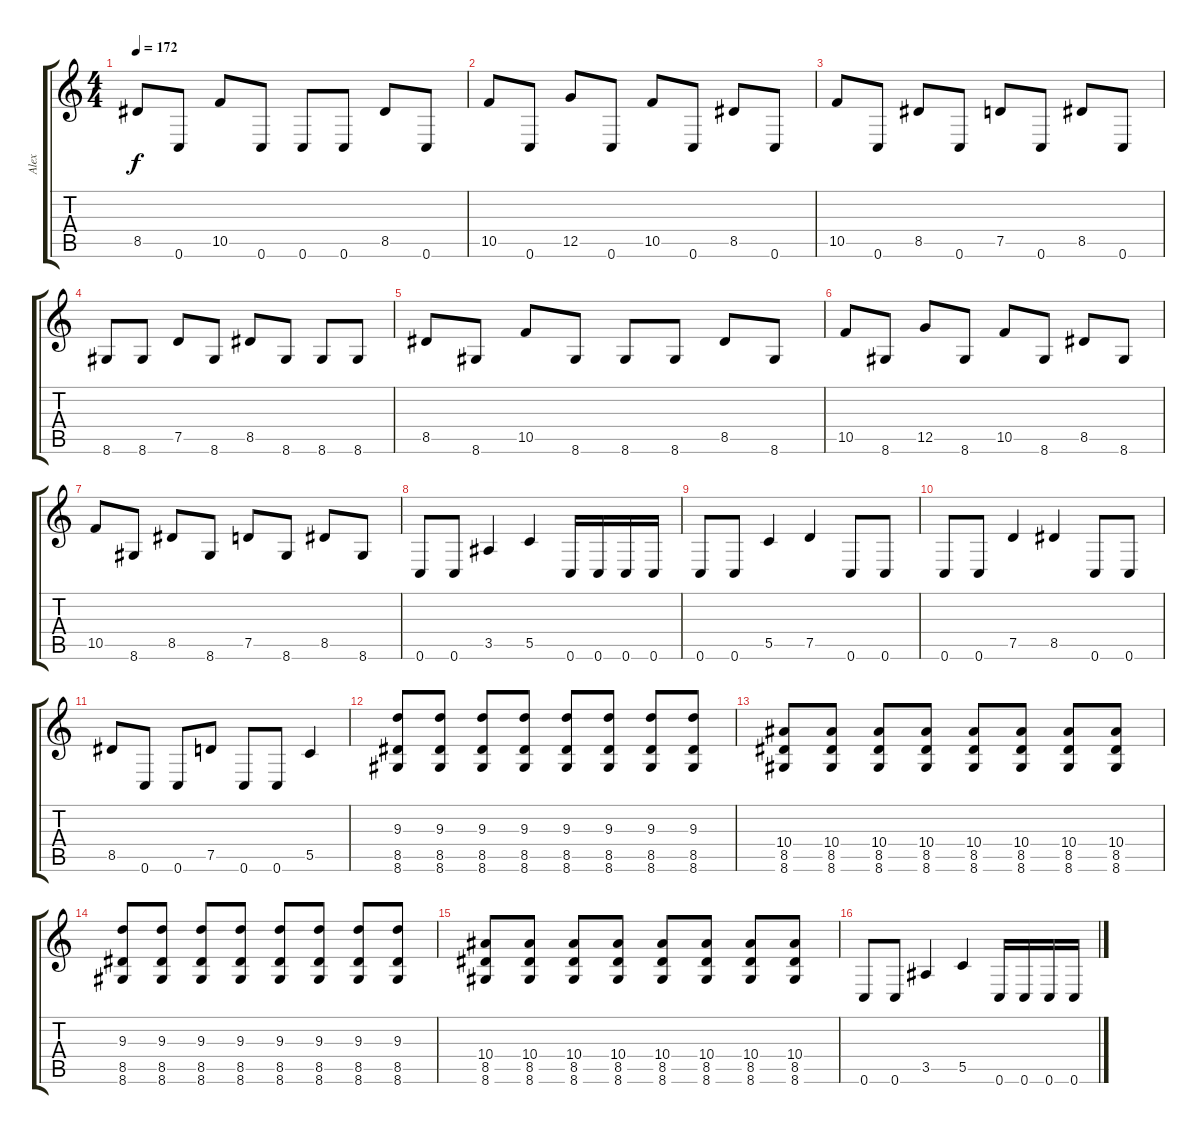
\track ("Alex" "Alex") {instrument distortionguitar}
\staff {score tabs}
\tuning (D4 A3 F3 C3 G2 C2) {hide}
\ts (4 4)
\tempo 172
\clef g2
\ks c
8.5.8{dy f} 0.6.8 10.5.8 0.6.8 0.6.8 0.6.8 8.5.8 0.6.8 |
10.5.8 0.6.8 12.5.8 0.6.8 10.5.8 0.6.8 8.5.8 0.6.8 |
10.5.8 0.6.8 8.5.8 0.6.8 7.5.8 0.6.8 8.5.8 0.6.8 |
8.6.8 8.6.8 7.5.8 8.6.8 8.5.8 8.6.8 8.6.8 8.6.8 |
8.5.8 8.6.8 10.5.8 8.6.8 8.6.8 8.6.8 8.5.8 8.6.8 |
10.5.8 8.6.8 12.5.8 8.6.8 10.5.8 8.6.8 8.5.8 8.6.8 |
10.5.8 8.6.8 8.5.8 8.6.8 7.5.8 8.6.8 8.5.8 8.6.8 |
0.6.8 0.6.8 3.5.4 5.5.4 0.6.16 0.6.16 0.6.16 0.6.16 |
0.6.8 0.6.8 5.5.4 7.5.4 0.6.8 0.6.8 |
0.6.8 0.6.8 7.5.4 8.5.4 0.6.8 0.6.8 |
8.5.8 0.6.8 0.6.8 7.5.8 0.6.8 0.6.8 5.5.4 |
(9.3 8.5 8.6).8 (9.3 8.5 8.6).8 (9.3 8.5 8.6).8 (9.3 8.5 8.6).8 (9.3 8.5 8.6).8 (9.3 8.5 8.6).8 (9.3 8.5 8.6).8 (9.3 8.5 8.6).8 |
(10.4 8.5 8.6).8 (10.4 8.5 8.6).8 (10.4 8.5 8.6).8 (10.4 8.5 8.6).8 (10.4 8.5 8.6).8 (10.4 8.5 8.6).8 (10.4 8.5 8.6).8 (10.4 8.5 8.6).8 |
(9.3 8.5 8.6).8 (9.3 8.5 8.6).8 (9.3 8.5 8.6).8 (9.3 8.5 8.6).8 (9.3 8.5 8.6).8 (9.3 8.5 8.6).8 (9.3 8.5 8.6).8 (9.3 8.5 8.6).8 |
(10.4 8.5 8.6).8 (10.4 8.5 8.6).8 (10.4 8.5 8.6).8 (10.4 8.5 8.6).8 (10.4 8.5 8.6).8 (10.4 8.5 8.6).8 (10.4 8.5 8.6).8 (10.4 8.5 8.6).8 |
0.6.8 0.6.8 3.5.4 5.5.4 0.6.16 0.6.16 0.6.16 0.6.16
